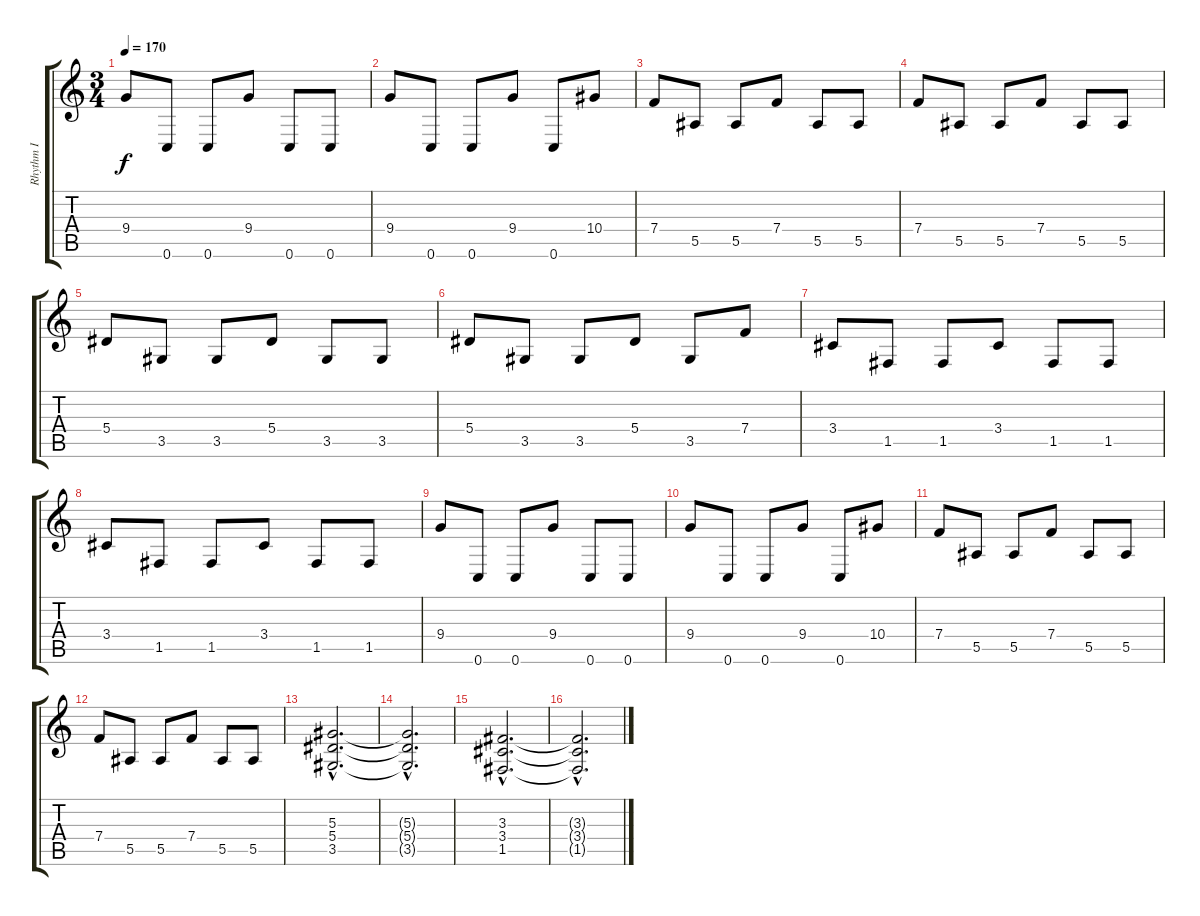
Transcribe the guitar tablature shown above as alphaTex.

\track ("Rhythm I" "Rhythm I") {instrument distortionguitar}
\staff {score tabs}
\tuning (C4 G3 Eb3 Bb2 F2 C2) {hide}
\ts (3 4)
\tempo 170
\clef g2
\ks c
9.4.8{dy f} 0.6.8 0.6.8 9.4.8 0.6.8 0.6.8 |
9.4.8 0.6.8 0.6.8 9.4.8 0.6.8 10.4.8 |
7.4.8 5.5.8 5.5.8 7.4.8 5.5.8 5.5.8 |
7.4.8 5.5.8 5.5.8 7.4.8 5.5.8 5.5.8 |
5.4.8 3.5.8 3.5.8 5.4.8 3.5.8 3.5.8 |
5.4.8 3.5.8 3.5.8 5.4.8 3.5.8 7.4.8 |
3.4.8 1.5.8 1.5.8 3.4.8 1.5.8 1.5.8 |
3.4.8 1.5.8 1.5.8 3.4.8 1.5.8 1.5.8 |
9.4.8 0.6.8 0.6.8 9.4.8 0.6.8 0.6.8 |
9.4.8 0.6.8 0.6.8 9.4.8 0.6.8 10.4.8 |
7.4.8 5.5.8 5.5.8 7.4.8 5.5.8 5.5.8 |
7.4.8 5.5.8 5.5.8 7.4.8 5.5.8 5.5.8 |
(5.3{hac} 5.4{hac} 3.5{hac}).2{d} |
(5.3{hac t} 5.4{hac t} 3.5{hac t}).2{d} |
(3.3{hac} 3.4{hac} 1.5{hac}).2{d} |
(3.3{hac t} 3.4{hac t} 1.5{hac t}).2{d}
